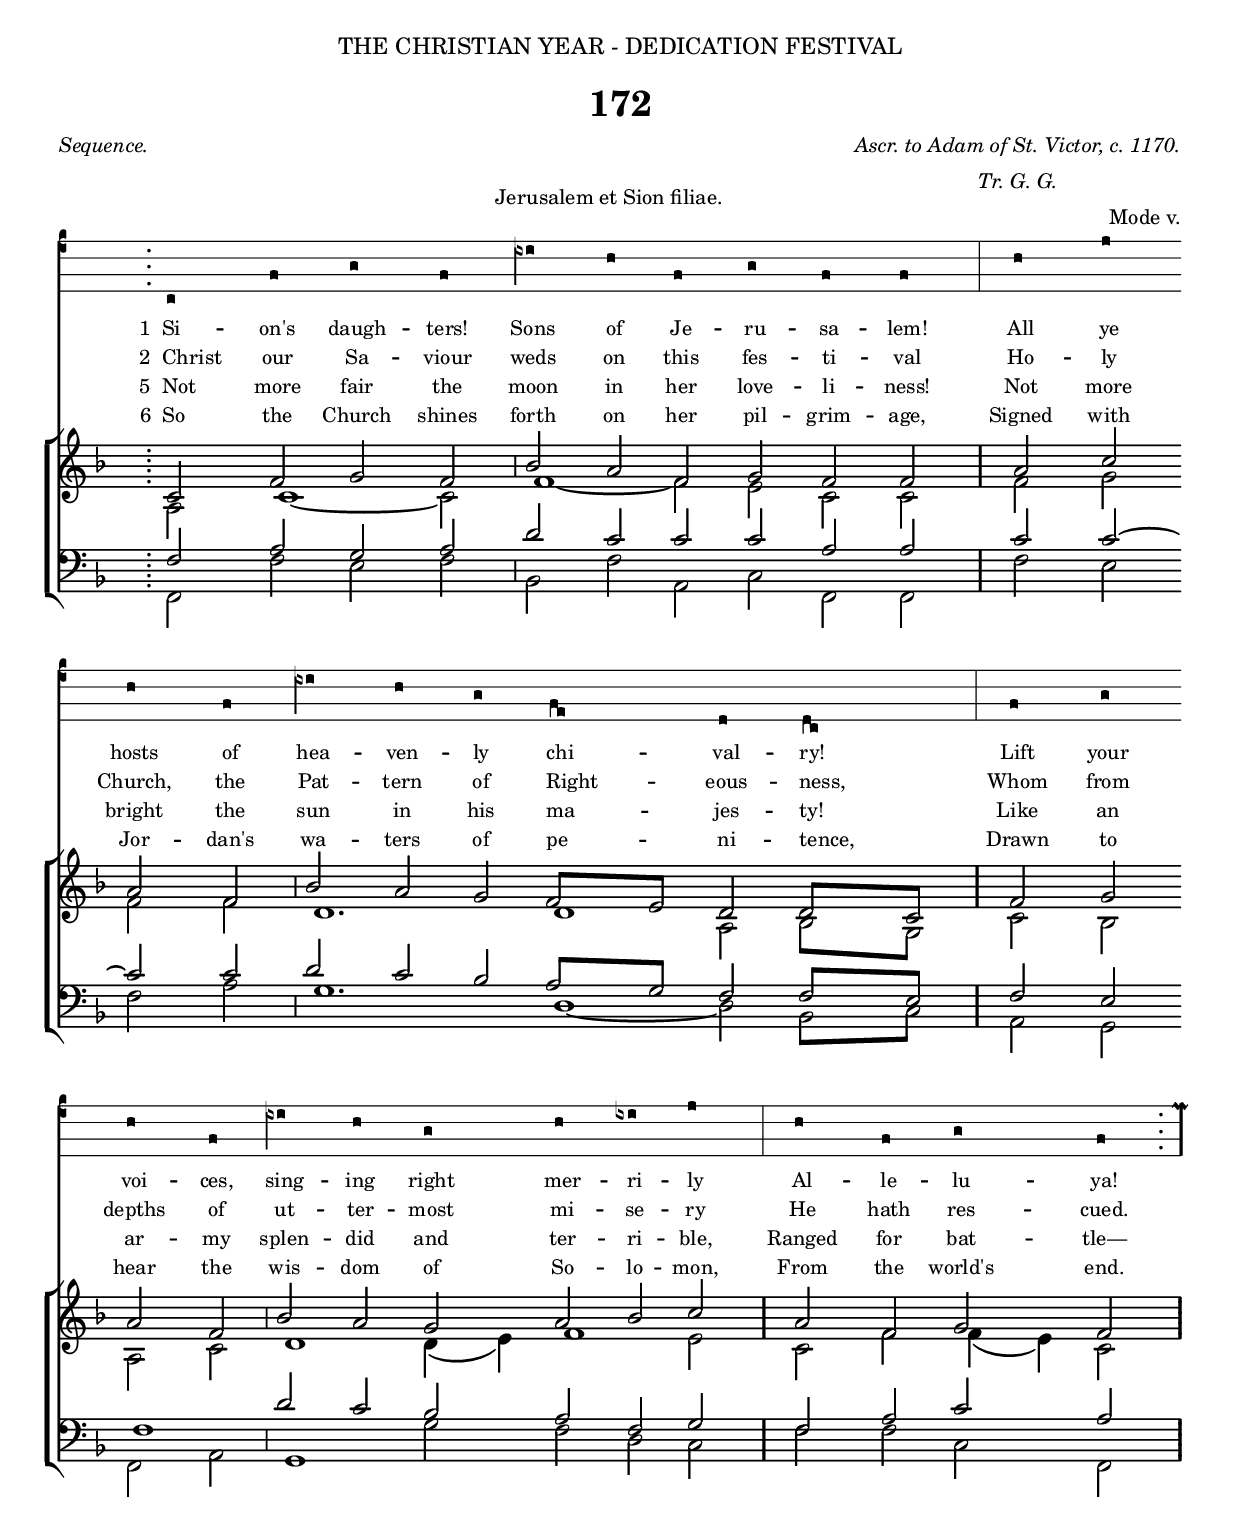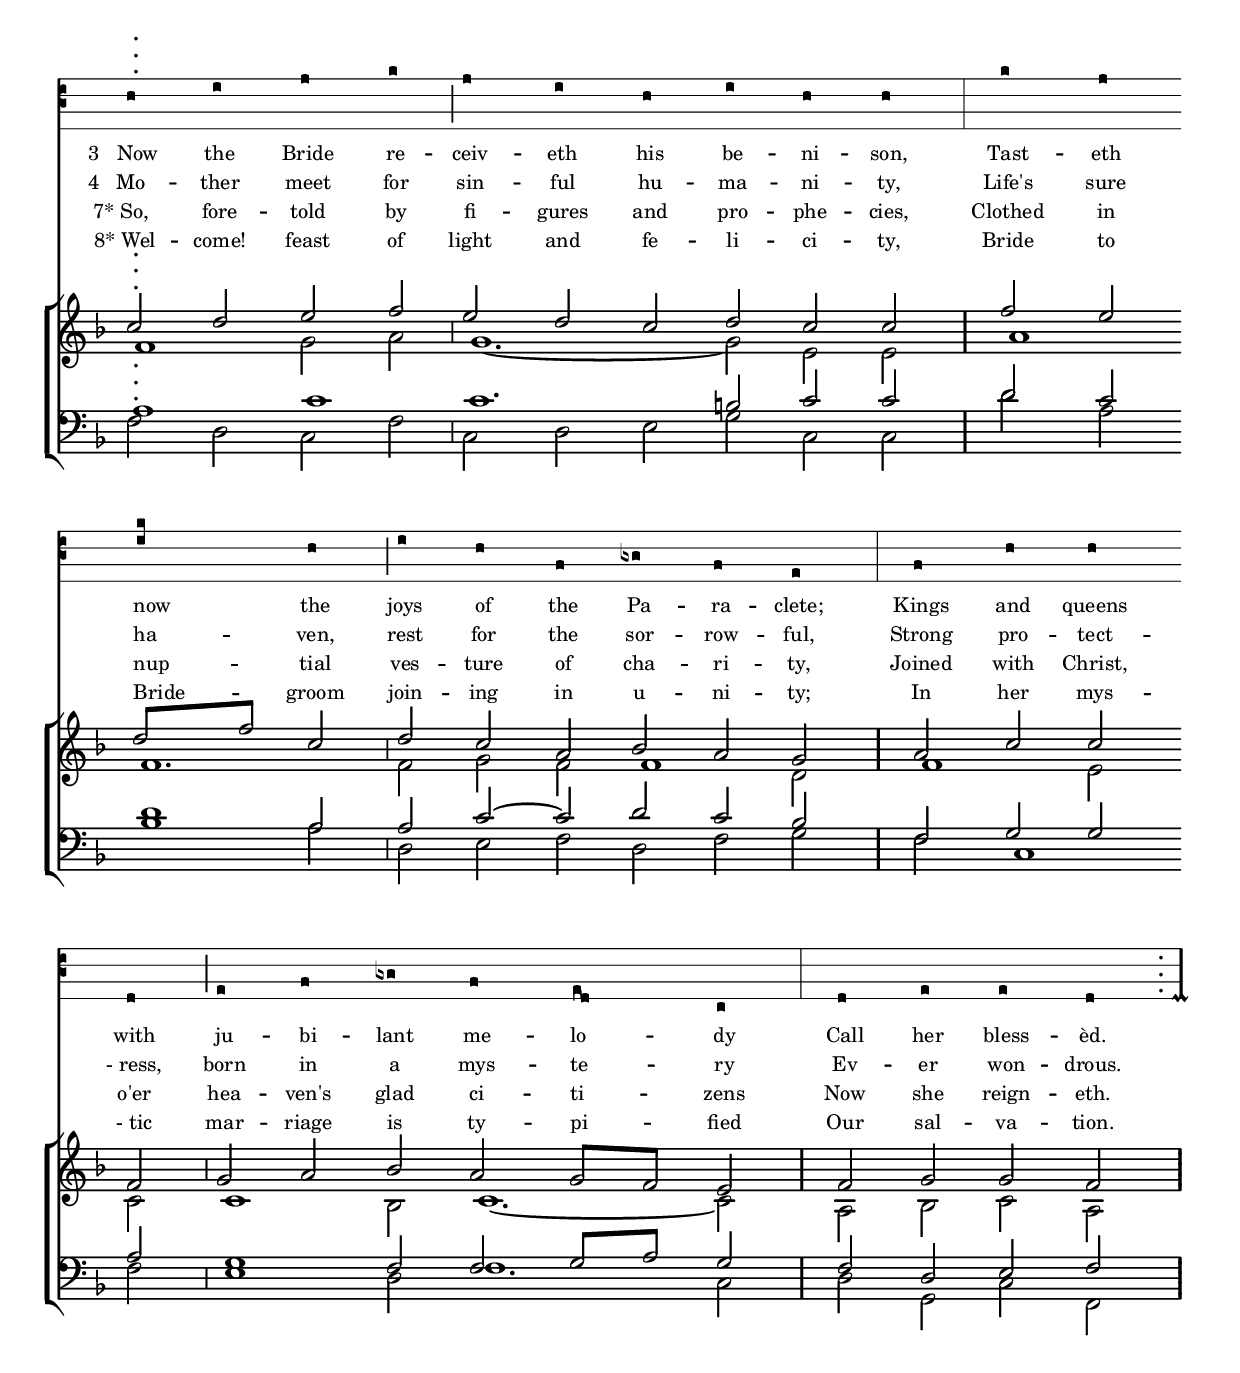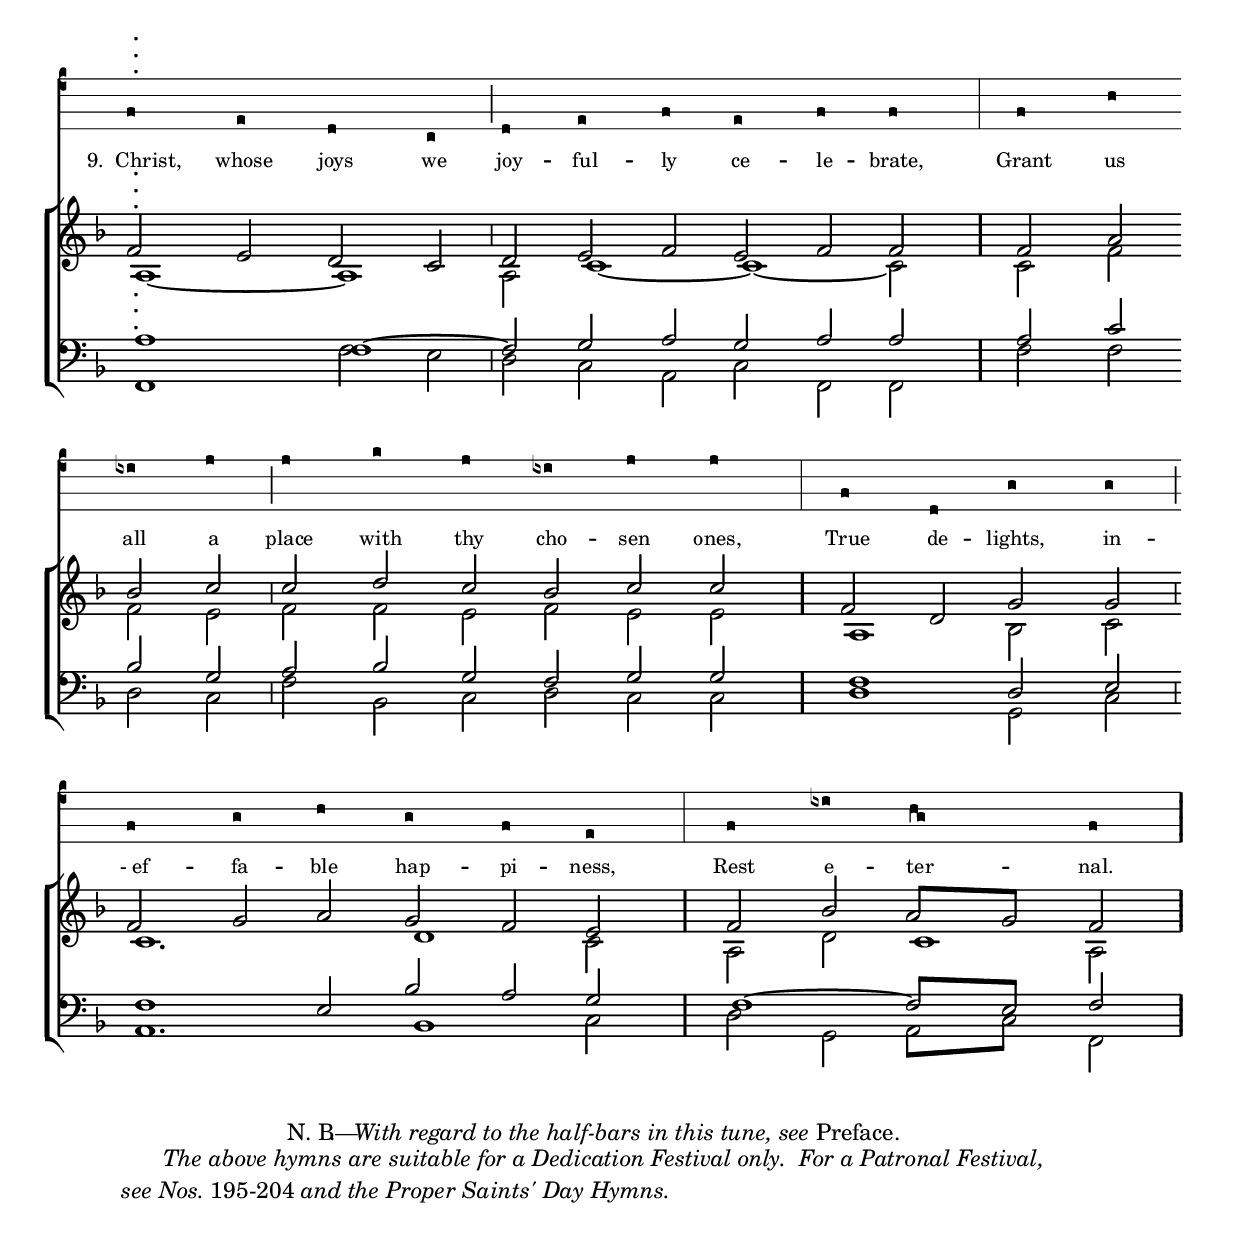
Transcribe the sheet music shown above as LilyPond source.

%%% 275.png
%%% Hymn 172 Sion's Daughters!
%%% Version 3

\version "2.10"

\include "gregorian-init.ly"

\header {
	dedication = \markup {  \center-align { "THE CHRISTIAN YEAR - DEDICATION FESTIVAL"
	\hspace #0.1 }}	
	
	title = "172"
	
	poet = \markup { \small \italic {"Sequence."} }
	
	composer = \markup { \center-align { 
		\line { \small \italic "Ascr. to Adam of St. Victor, c. 1170."}
		\line { \small \italic "Tr. G. G." } 
	}}
	
	opus = \markup { \small "Mode v." }

	meter = \markup { \hspace #42 \small "Jerusalem et Sion filiae." }
	
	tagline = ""
}


%%%%%%%%%%%%% Macros
 
%%% macro settings for stemless long note which is 2x duration of regular white note    
 
ln = {\once \override NoteHead #'duration-log = #0 
           \once \override Stem #'stencil = ##f
           \once \override NoteColumn #'force-hshift = #'0.4 }

%%% same as above but uses x-offset instead of force-hshift    
 	   	   
lnb = {\once \override NoteHead #'duration-log = #0 
           \once \override Stem #'stencil = ##f
           \once \override NoteHead #'X-offset = #0.8 }

%%% macro settings for stemless long note which is 2x duration of regular white note    
%%% this one sets a larger offset to avoid collision

lnc = {\once \override NoteHead #'duration-log = #0 
           \once \override Stem #'stencil = ##f
           \once \override NoteColumn #'force-hshift = #'1.6 }	   

%%% macro settings for  black notes 1/2 the duration of regular stemmed white notes    

crochet = { \once \override NoteHead #'duration-log = #2  }

%%% setting to hide accidental. As timing is turned off, accidentals have to be set manually

noacci = \once \override Staff.Accidental #'transparent = ##t

%%% prints four dots in a column, This will be used by other macros to create repeat signs.                   
 
fdots = \markup { \override #'(baseline-skip . 1.0) 
        \column { \with-color #black { \fontsize #0 . \fontsize #0 . \fontsize #0 . \fontsize #0 .} }}           
            
%%% positions 4 dots at beginning of a line of score mimicking a begin repeat sign
%%% uses fdots macro, above
%%% The dots are placed as \mark objects rather than a normal bar glyph because Lilypond will not easily print a bar
%%% glyph at the beginning of a line without upsetting the bar at the end of the previous line
%%% Place \beginfdots before the first note of line you want it to begin.
 
beginfdots = {    
                   \once \override Staff.RehearsalMark #'Y-offset = #'1.4
                   \once \override Staff.RehearsalMark #'X-offset = #'7.0
                   \mark \fdots
                   \once \override Score.SeparationItem #'padding = #2
}           
 			
%%% prints a repeat sign glyph comprising 4 dots. Used only to begin a repeat at the start of a piece where you might normally put \bar "|:"	

fdstartrepeat =  {\once \override Staff.BarLine #'stencil = #ly:text-interface::print
					\once \override Staff.BarLine #'text = \markup  { \line { \hspace #0 \override #'(baseline-skip . 1.0)
							\raise #1.4 \column { \with-color #black { \fontsize #2 . \fontsize #2 . \fontsize #2 . \fontsize #2 .} }
					} }	
					\bar "|:"
}	
		
%%% Prints a repeat sign glyph comprising 4 dots then two thin bars. This is used to end a repeat. 
%%% This macro works by replacing the glyph used by the \bar "||" function. 
 
fdendrepeat = {\once \override Staff.BarLine #'stencil = #ly:text-interface::print 
            \once \override Staff.BarLine #'text = \markup  {  \line { \raise #1.4 \override #'(baseline-skip . 1.0)  
                                                                           \column { \with-color #black {  
                                                                                                             \fontsize #2 . 
                                                                                                             \fontsize #2 . 
                                                                                                             \fontsize #2 . 
                                                                                                             \fontsize #2 .} }
                                                              \hspace #-1 \filled-box #'(0 . 0.15) #'(-2 . 2) #0
                                                                                      \hspace #-0.9 \filled-box #'(0 . 0.15) #'(-2 . 2) #0
            
            } }         
        \bar "||"} 

%%% Prints a repeat sign glyph comprising 4 dots then two thin bars. This is used to end a repeat. 
%%% This macro works by replacing the glyph used by the \bar "||" function. 
%%% This special glyph is wider to correspond to the plainsong equivalent which includes a custos
 
fdendrepeatcustos = {\once \override Staff.BarLine #'stencil = #ly:text-interface::print 
            \once \override Staff.BarLine #'text = \markup  {  \line { \hspace #1.8 \raise #1.4 \override #'(baseline-skip . 1.0)  
                                                                           \column { \with-color #black {  
                                                                                                             \fontsize #2 . 
                                                                                                             \fontsize #2 . 
                                                                                                             \fontsize #2 . 
                                                                                                             \fontsize #2 .} }
                                                              \hspace #-1 \filled-box #'(0 . 0.15) #'(-2 . 2) #0
                                                                                      \hspace #-0.9 \filled-box #'(0 . 0.15) #'(-2 . 2) #0
            
            } }         
        \bar "||"} 	
	
%%% Half-height bar.  Prints a bar glyph which spans only the middle two staff lines.  
%%% This macro works by replacing the glyph used by the \bar "|" function.

halfbar = {\once \override Staff.BarLine #'stencil = #ly:text-interface::print 
            \once \override Staff.BarLine #'text = \markup  {   \hspace #-0.6 \filled-box #'(0 . 0.15) #'(-1.0 . 1.0) #0  
                                                                                                                    
            }         
        \bar "|"}  	

		
%%%%%%   
%%%%%% Equivalent macros for plainsong    
%%%%%%
           

%%% prints three dots in a column, suitable for plainsong staffs    
 
tdots = \markup { \override #'(baseline-skip . 1.6) 
                  \column { \with-color #black { \fontsize #0 . \fontsize #0 . \fontsize #0 . } }
}           
 

%%% Using the tdots macro above, positions 3 dots at beginning of a line of score thus mimicking a begin repeat sign.
%%% The dots are placed as \mark objects rather than a normal bar glyph because Lilypond will not easily print a bar
%%% glyph at the beginning of a line without upsetting the bar at the end of the previous line
%%% Place \pbeginfdots before the first note of line you want it to begin.
 
pbegintdots = { 
                   \once \override Staff.RehearsalMark #'Y-offset = #'1.5
                   \once \override Staff.RehearsalMark #'X-offset = #'7.0
                   \mark \tdots
                   \once \override Score.SeparationItem #'padding = #2
}           
 
%%% prints a repeat sign glyph comprising 3 dots. Used  to begin a repeat at the start of a piece on a plainsong staff 

ptdstartrepeat =  {\once \override Staff.BarLine #'stencil = #ly:text-interface::print
					\once \override Staff.BarLine #'text = \markup  {  \line { \hspace #0.0 \raise #1.4 \override #'(baseline-skip . 1.6)  \column { \with-color #black {  \fontsize #2 . \fontsize #2 . \fontsize #2 . } }
					} }	
					\bar "|:"
}	

%%% Prints a repeat sign glyph comprising 3 dots and two thin bars. Used to end a repeat on a plainsong staff.
%%% This macro works by replacing the glyph used by the \bar "||" function. 
 
ptdendrepeat = {\once \override Staff.BarLine #'stencil = #ly:text-interface::print 
            \once \override Staff.BarLine #'text = \markup  {  \line { \raise #1.4 \override #'(baseline-skip . 1.6)  \column { \with-color #black {  \fontsize #2 . \fontsize #2 . \fontsize #2 . } }
                                                              \hspace #-1 \filled-box #'(0 . 0.15) #'(-2.4 . 2.4) #0
                                                              \hspace #-0.9 \filled-box #'(0 . 0.15) #'(-2.4 . 2.4) #0
            } }         
        \bar "||"}      
  
%%% Prints a repeat sign glyph comprising 3 dots and two thin bars. Used to end a repeat on a plainsong staff.
%%% This macro works by replacing the glyph used by the \bar "||" function. 
%%% This special glyph includes a custos on the top staff line.
 
ptdendrepeatcustos = {\once \override Staff.BarLine #'stencil = #ly:text-interface::print 
            \once \override Staff.BarLine #'text = \markup  {  \line { \raise #1.4 \override #'(baseline-skip . 1.6)  \column { \with-color #black {  \fontsize #2 . \fontsize #2 . \fontsize #2 . } }
		    \hspace #0.1 \raise #2.4 { \tiny \musicglyph #"scripts.prall" \hspace #-1.5 \fontsize #2 . }}                          
		    \hspace #-1 \filled-box #'(0 . 0.15) #'(-2.4 . 2.4) #0
                                                              \hspace #-0.9 \filled-box #'(0 . 0.15) #'(-2.4 . 2.4) #0
             }         
        \bar "||"}   	

%%% Prints a repeat sign glyph comprising 3 dots and two thin bars. Used to end a repeat on a plainsong staff.
%%% This macro works by replacing the glyph used by the \bar "||" function. 
%%% This special glyph includes a custos on the bottom staff line.
 
ptdendrepeatcustoslow = {\once \override Staff.BarLine #'stencil = #ly:text-interface::print 
            \once \override Staff.BarLine #'text = \markup  {  \line { \raise #1.4 \override #'(baseline-skip . 1.6)  \column { \with-color #black {  \fontsize #2 . \fontsize #2 . \fontsize #2 . } }
		    \hspace #0.1 \lower #2.4 { \tiny \musicglyph #"scripts.prall" \hspace #-1.5 \fontsize #2 . }}                          
		    \hspace #-1 \filled-box #'(0 . 0.15) #'(-2.4 . 2.4) #0
                                                              \hspace #-0.9 \filled-box #'(0 . 0.15) #'(-2.4 . 2.4) #0
             }         
        \bar "||"}	
	
%%% Plainsong half-bar.  Prints a bar glyph on a plainsong staff slightly shorter than a full height bar.
%%% Corresponds to a half-height bar on a normal SATB staff
%%% This macro works by replacing the glyph used by the \bar "|" function.	
	
phalfbar = {\once \override Staff.BarLine #'stencil = #ly:text-interface::print 
            \once \override Staff.BarLine #'text = \markup  {  \hspace #-0.6 \filled-box #'(0 . 0.15) #'(-1.8 . 1.8 ) #0
            }          
        \bar "||"} 

%%%%%%%%%%%%%%%%%%% End of Macro Definitions


%%% plainsong voice

plainsong =  {  \relative c { 
	\clef "vaticana-do3"
	\set fontSize = #3
	   \set Staff.explicitClefVisibility = #end-of-line-invisible

  \ptdstartrepeat c8 f g f \phalfbar bes a f g f f \bar "|" a c \bar "" \break
  \once \override Score.SeparationItem #'padding = #4
     a f \phalfbar bes! a g \[ f \flexa e \] d \[ d \flexa c \] \bar "|" f g \bar "" \break

%% pp 2     
     
  a f \phalfbar bes! a g a bes! c \bar "|" a f g f \ptdendrepeatcustos \break
  
  %%% change clef
  \once \override VaticanaStaff.Clef #'non-default = ##t 
  \clef "vaticana-do2"
  \pbegintdots c' d e f \phalfbar e d c d c c \bar "|" f e \bar "" \break

%% pp 3  
  
  \[ d \pes f \] c \phalfbar d c a bes a g \bar "|" a c c \bar "" \break
  f, \phalfbar g a bes! a \[ g \flexa f \] e \bar "|" f g g f \ptdendrepeatcustoslow \break

%% pp 4

  %%% change clef
  \clef "vaticana-do3"
  \pbegintdots f e d c \phalfbar d e f e f f \bar "|" f a \bar "" \break 
  bes c \phalfbar c d c bes! c c \bar "|" f, d g g \phalfbar \break
  f g a g f e \bar "|" f bes! \[ a \flexa g \] f \ptdendrepeat 
}
}

%%% SATB voices

global = {
  \key f \major 
  \autoBeamOff
  \set Staff.midiInstrument = "church organ"
}

soprano =  \relative c' { 
	
  \tag #'v1256 { \fdstartrepeat c8 f g f \halfbar bes a f g f f \bar "|" a c \bar "" \break
  a f \halfbar bes a g f[ e] d d[ c] \bar "|" f g \bar "" \break

  a f \halfbar  bes a g a bes c \bar "|" a f g f \fdendrepeatcustos }
  \tag #'v3478 { \beginfdots c' d e f \halfbar e d c d c c \bar "|" f e \bar "" \break

  d8[ f] c \halfbar d c a bes a g \bar "|" a c c \bar "" \break
  f, \halfbar g a bes a g[ f] e \bar "|" f g g f \fdendrepeatcustos }

  \tag #'v9 { \beginfdots f8 e d c \halfbar d e f e f f \bar "|" f a \bar "" \break
  bes c \halfbar c d c bes c c \bar "|" f, d g g \halfbar \break
  f8 g a g f e \bar "|" f bes a[ g] f \fdendrepeat }
}

alto = \relative c' { 
	
  \tag #'v1256 { a8 \ln c4 ~ c8 \halfbar \ln f4 ~ f8 e c c \bar "|" f g \bar "" \break
  f f \halfbar \ln d4. \ln d4 a8 bes[ g] \bar "|" c bes \bar "" \break

  a c \halfbar \ln d4 \crochet d16( \crochet e16 ) \ln f4 e8 \bar "|" c f \crochet f16( \crochet e16 ) c8 \fdendrepeatcustos }
  \tag #'v3478 { \ln f4 g8 a8 \halfbar \ln g4. ~ g8 e e \bar "|" \ln a4 \bar "" \break

  \ln f4. \halfbar f8 g f \ln f4 d8 \bar "|" \ln f4 e8 \bar "" \break
  c8 \halfbar \ln c4 bes8 \ln c4. ~ c8 \bar "|" a8 bes c a \fdendrepeatcustos }

  \tag #'v9 { \ln a4 ~ \ln a4 \halfbar a8 \ln c4 ~ \ln c4 ~ c8 \bar "|" c8 f \bar "" \break
  f e \halfbar f f e f e e \bar "|" \ln a,4 bes8 c \halfbar
  \ln c4. \ln d4 c8 \bar "|" a8 d \ln c4 a8 \fdendrepeat }
}

tenor = \relative c { \clef bass 
	
  \tag #'v1256 { \fdstartrepeat f8 a g a \halfbar d c c c a a \bar "|" c c ~ \bar "" \break
  c c \halfbar d c bes a[ g] f f[ e] \bar "|" f e \bar "" \break

  \ln f4 \halfbar d'8 c bes a f g \bar "|" f a c a \fdendrepeatcustos }
  \tag #'v3478 { \ln a4 \ln c4 \halfbar \ln c4. b!8 c c \bar "|" d c \bar "" \break

  \ln d4 a8 \halfbar a c ~ c d c bes \bar "|" f g g \bar "" \break
  a \halfbar \ln g4 f8 f g[ a] g \bar "|" f d e f \fdendrepeatcustos }

  \tag #'v9 { \beginfdots \ln a4 \lnc f4 ~ \halfbar f8 g a g a a \bar "|" a c \bar "" \break
  bes8 g \halfbar a bes g f g g \bar "|" \ln f4 d8 e \halfbar 
  \ln f4 e8 bes' a g \bar "|" \ln f4 ~ f8[ e] f \fdendrepeat }
}

bass = \relative c { \clef bass 
	
  \tag #'v1256 { f,8 f' e f \halfbar bes, f' a, c f, f \bar "|" f' e \bar "" \break
  f a \halfbar \ln g4. \ln d4 ~ d8 bes[ c] \bar "|" a g \bar "" \break

  f8 a \halfbar \ln g4 g'8 f d c \bar "|" f f c f, \fdendrepeatcustos }
  \tag #'v3478 { \beginfdots f'8 d c f \halfbar c d e g c, c \bar "|" d' a \bar "" \break

  \noacci \lnb bes4 a8 \halfbar d,8 e f d f g \bar "|" f \ln c4 \bar "" \break
  f8 \halfbar \lnb e4 d8 \ln f4. c8 \bar "|" d g, c f, \fdendrepeatcustos }

  \tag #'v9 { \lnb f4 f'8 e \halfbar d c a c f, f \bar "|" f' f \bar "" \break
  d c \halfbar f bes, c d c c \bar "|" \lnb d4 g,8 c \halfbar
  \lnb a4. \ln bes4 c8 \bar "|" d g, a[ c] f, \fdendrepeat }
}
  

wordsA = \lyricmode {
  \override LyricText #'font-size = #-1.
  \once \override LyricText #'self-alignment-X = #1
  "1  Si" -- on's daugh -- ters! Sons  of  Je -- ru -- sa -- lem! All ye
  hosts of hea -- ven -- ly chi -- val -- ry! Lift your

  voi -- ces, sing -- ing  right  mer -- ri -- ly  Al -- le -- lu -- ya!
  \once \override LyricText #'self-alignment-X = #0.4
  "3   Now" the Bride re -- ceiv -- eth his be -- ni -- son, Tast -- eth

  now the joys of the Pa -- ra -- clete; Kings and queens
  with ju -- bi -- lant me -- lo -- dy Call her bless -- èd.

  "9.  Christ," whose joys we joy -- ful -- ly ce -- le -- brate, Grant us
  all  a  place with  thy  cho -- sen  ones,  True  de -- lights, in --
  "- ef" -- fa -- ble hap -- pi -- ness, Rest e -- ter -- nal. 
}

wordsB = \lyricmode {
  \override LyricText #'font-size = #-1.	
  \once \override LyricText #'self-alignment-X = #-0.2
  "2  Christ" our Sa -- viour weds on this fes -- ti -- val  Ho -- ly
  Church, the Pat -- tern of Right -- eous -- ness, Whom from

  depths of ut -- ter -- most mi -- se -- ry  He hath res -- cued.
  \once \override LyricText #'self-alignment-X = #0.8
  "4   Mo" -- ther meet for sin -- ful hu -- ma -- ni -- ty, Life's sure

  ha -- ven, rest for the sor -- row -- ful, Strong pro -- tect --
  "- ress," born in a mys -- te -- ry Ev -- er won -- drous. 		
}	
 
wordsC = \lyricmode {
  \override LyricText #'font-size = #-1.	
  \once \override LyricText #'self-alignment-X = #0.3
  "5  Not" more fair the moon in her love -- li -- ness! Not more
  bright the sun in his ma -- jes -- ty! Like an

  ar -- my  splen -- did and ter -- ri -- ble, Ranged for bat -- tle—
  \once \override LyricText #'self-alignment-X = #0.65
  "7* So," fore -- told by fi -- gures and pro -- phe -- cies, Clothed in

  nup -- tial ves -- ture of cha -- ri -- ty, Joined with Christ,
  o'er hea -- ven's glad ci -- ti -- zens Now she reign -- eth. 		
}

wordsD = \lyricmode {
  \override LyricText #'font-size = #-1.	
  \once \override LyricText #'self-alignment-X = #0.7 
  "6  So" the Church shines forth on her pil -- grim -- age, Signed with
  Jor -- dan's wa -- ters of pe -- ni -- tence, Drawn to 

  hear the wis -- dom of So -- lo -- mon, From the world's end.
  \once \override LyricText #'self-alignment-X = #0.4
  "8* Wel" -- come! feast of light and fe -- li -- ci -- ty, Bride to 

  Bride -- groom join -- ing in u -- ni -- ty; In her mys -- 
  "- tic" mar -- riage is ty -- pi -- fied Our sal -- va -- tion. 	
}


#(ly:set-option 'point-and-click #f)
 
\book {
 
\paper {
 #(set-paper-size "a4")
%% annotate-spacing = ##t
 print-page-number = ##f
 ragged-last-bottom = ##t
 ragged-bottom = ##t
}

%%% Score block

\score { 
<<
 
\context VaticanaStaff 
   <<
   \new VaticanaVoice = "cantus" { \plainsong }
   >> % end vaticana staff


\context ChoirStaff <<
   \context Staff = upper << 
      \context Voice = sopranos { \voiceOne \global \soprano }
      \context Voice = altos {\voiceTwo  \global \alto  }
                          >> 
   \new Lyrics \lyricsto sopranos {\set alignAboveContext = #"upper"  \override LyricSpace #'minimum-distance = #1.8 \wordsA }
 
   \new Lyrics \lyricsto sopranos {\set alignAboveContext = #"upper" \wordsB }
   \new Lyrics \lyricsto sopranos {\set alignAboveContext = #"upper" \wordsC }
   \new Lyrics \lyricsto sopranos {\set alignAboveContext = #"upper" \wordsD }
 
   \context Staff = "lower" << \clef bass
      \context Voice = tenors { \voiceOne \global \tenor }
      \context Voice = bass { \voiceTwo  \global \bass  }
                            >> 
                    >> 
>> 
 
\layout {
            
  ragged-right = ##f
  ragged-last = ##f
  \context { \Score timing = ##f }
  \context { \Score \override TimeSignature #'transparent = ##t }
  \context { \Score \remove "Mark_engraver" }
  \context { \Staff \consists "Mark_engraver" }
%  \context { \VaticanaStaff Clef #'break-visibility = #begin-of-line-visible }
  
  % *** Needed to produce beamed minims - which are quavers in disguise
  \context { \Staff \override NoteHead #'duration-log = #1 }
  \context { \Staff \override Stem #'flag-style = #'no-flag }
  
  \context { \VaticanaStaff
           % *** Increases distance between lines of staff  
           \override StaffSymbol #'staff-space = #1.6            
           % *** Changes staff to black instead of default red
           \revert StaffSymbol #'color
           % *** Makes clef bigger       
           \override Clef #'font-size = #3
           % *** Would make ledger lines black, if there were any
           \revert LedgerLineSpanner #'color
           % *** Makes terminal barline visible 
           \override BarLine #'transparent = ##f 
               % *** Remove custos
               \remove Custos_engraver
               % *** needed for certain tweaks
               \consists "Mark_engraver"
           \remove Key_engraver
           \override Accidental #'transparent = ##f }
} % end layout
 
} % end score


%%% Separate score blocks provided to generate three midis: tune for verses 1, 2, 5 & 6, tune for verses 3, 4, 7 & 8, and tune for verse 9.  
%%% Since minims are quavers in disguise, tempo has to be set accordingly, tempo set to 2=80

%%% Verse 1, 2, 5 & 6

\score {	
  \new ChoirStaff <<
   \new Staff = "upper" <<
      \context Voice = sopranos {\voiceOne \global \keepWithTag #'v1256 \soprano }
      \context Voice = altos {\voiceTwo \global    \keepWithTag #'v1256 \alto    }
                      >> 
     \new Staff = "lower" <<
     \context Voice = tenors {\voiceOne \global   \keepWithTag #'v1256 \tenor    }
     \context Voice = bass {\voiceTwo \global     \keepWithTag #'v1256 \bass     }
                          >> 
		 >>  

\midi { 
  \context { \Score tempoWholesPerMinute = #(ly:make-moment 80 8) }
       } 
}

%%% Verse 3, 4, 7, 8

\score {	
  \new ChoirStaff <<
   \new Staff = "upper" <<
      \context Voice = sopranos {\voiceOne \global \keepWithTag #'v3478 \soprano }
      \context Voice = altos {\voiceTwo \global    \keepWithTag #'v3478 \alto    }
                      >> 
     \new Staff = "lower" <<
     \context Voice = tenors {\voiceOne \global   \keepWithTag #'v3478 \tenor    }
     \context Voice = bass {\voiceTwo \global     \keepWithTag #'v3478 \bass     }
                          >> 
		 >>  

\midi { 
  \context { \Score tempoWholesPerMinute = #(ly:make-moment 80 8) }
       } 
}

%%% Verse 9

\score {	
  \new ChoirStaff <<
   \new Staff = "upper" <<
      \context Voice = sopranos {\voiceOne \global \keepWithTag #'v9 \soprano }
      \context Voice = altos {\voiceTwo \global    \keepWithTag #'v9 \alto    }
                      >> 
     \new Staff = "lower" <<
     \context Voice = tenors {\voiceOne \global   \keepWithTag #'v9 \tenor    }
     \context Voice = bass {\voiceTwo \global     \keepWithTag #'v9 \bass     }
                          >> 
		 >>  

\midi { 
  \context { \Score tempoWholesPerMinute = #(ly:make-moment 80 8) }
       } 
}

%%% markup about half-bars

\markup { \hspace #22 "N. B" \hspace #-1.2 ".—" \hspace #-1 \italic "With regard to the half-bars in this tune, see" "Preface." } 

%%% markup about suitable hymns for Patronal Festivals

\markup { \hspace #6 \column { 
	\line { \hspace #4 \italic "The above hymns are suitable for a Dedication Festival only.  For a Patronal Festival," }
	\line { \italic "see Nos." "195-204" \italic "and the Proper Saints' Day Hymns." }
}}

} % end book
